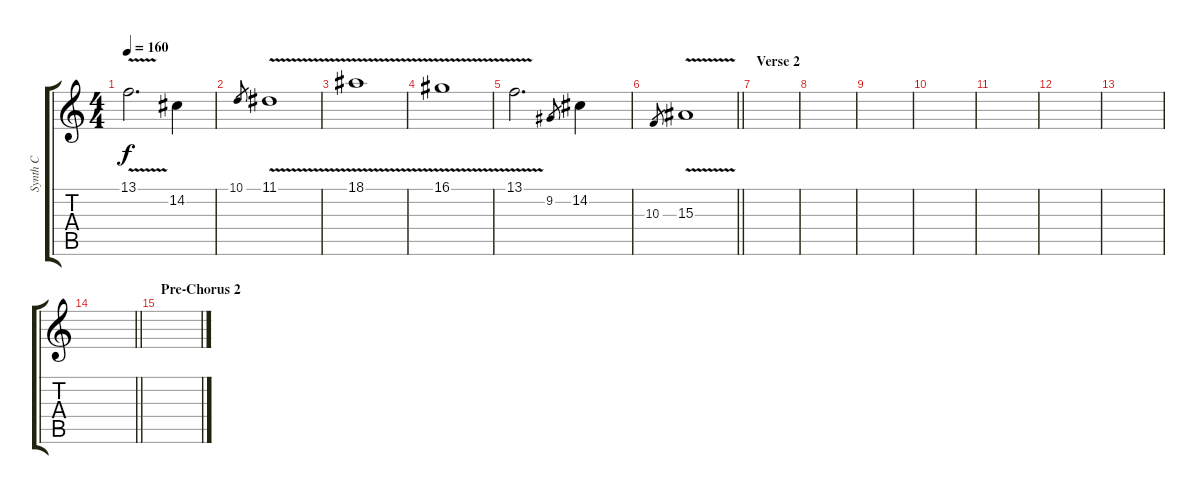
\track ("Synth C" "Synth C") {instrument panflute}
\staff {score tabs}
\tuning (E4 B3 G3 D3 A2 E2) {hide}
\ts (4 4)
\tempo 160
\clef g2
\ks c
13.1{v}.2{d dy f} 14.2.4 |
10.1.8{gr} 11.1{v}.1 |
18.1{v}.1 |
16.1{v}.1 |
13.1{v}.2{d} 9.2.8{gr} 14.2.4 |
\barLineRight lightlight
10.3.8{gr} 15.3{v}.1 |
\section ("" "Verse 2")
|
|
|
|
|
|
|
\barLineRight lightlight
|
\section ("" "Pre-Chorus 2")
